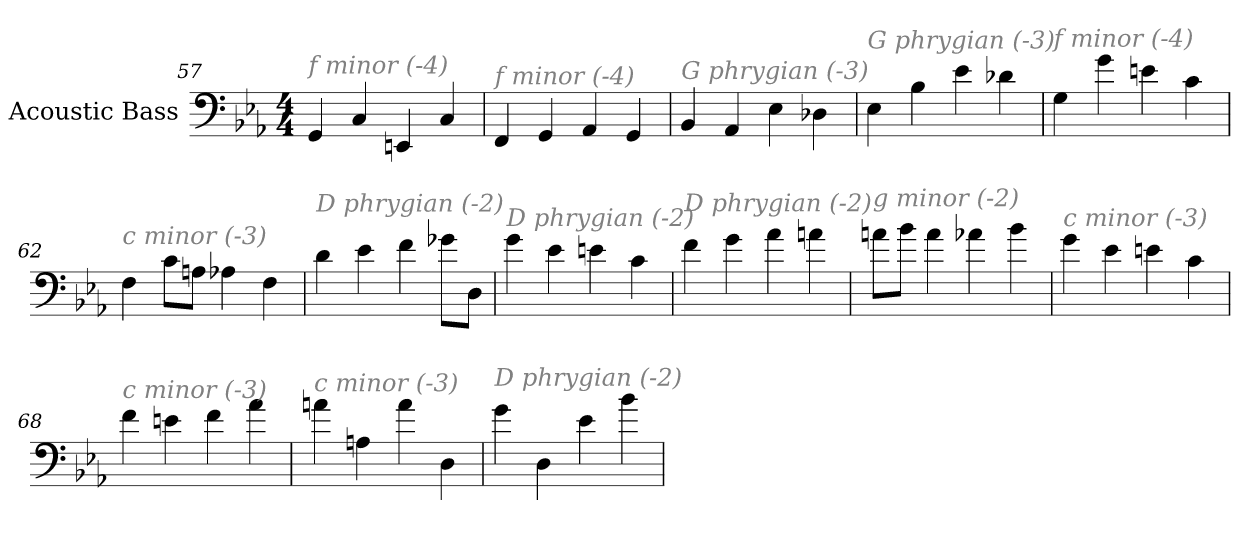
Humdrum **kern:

**kern
*part1
*staff1
*I"Acoustic Bass
*clefF4
*ITrd7c12
*k[b-e-a-]
*E-:
*M4/4
=57
!LO:TX:i:color=#808080:t=f minor (-4)
4GGG
4CC
4EEEn
4CC
=58
!LO:TX:i:color=#808080:t=f minor (-4)
4FFF
4GGG
4AAA-
4GGG
=59
!LO:TX:i:color=#808080:t=G phrygian (-3)
4BBB-
4AAA-
4EE-
4DD-X
=60
!LO:TX:i:color=#808080:t=G phrygian (-3)
4EE-
4BB-
4E-
4D-X
=61
!LO:TX:i:color=#808080:t=f minor (-4)
4GG
4G
4En
4C
=62
!LO:TX:i:color=#808080:t=c minor (-3)
4FF
8CL
8AAnJ
4AA-X
4FF
=63
!LO:TX:i:color=#808080:t=D phrygian (-2)
4D
4E-
4F
8G-XL
8DDJ
=64
!LO:TX:i:color=#808080:t=D phrygian (-2)
4G
4E-
4En
4C
=65
!LO:TX:i:color=#808080:t=D phrygian (-2)
4F
4G
4A-
4An
=66
!LO:TX:i:color=#808080:t=g minor (-2)
8AnL
8B-J
4A
4A-X
4B-
=67
!LO:TX:i:color=#808080:t=c minor (-3)
4G
4E-
4En
4C
=68
!LO:TX:i:color=#808080:t=c minor (-3)
4F
4En
4F
4A-
=69
!LO:TX:i:color=#808080:t=c minor (-3)
4An
4AAn
4A
4DD
=70
!LO:TX:i:color=#808080:t=D phrygian (-2)
4G
4DD
4E-
4B-
=
*-
